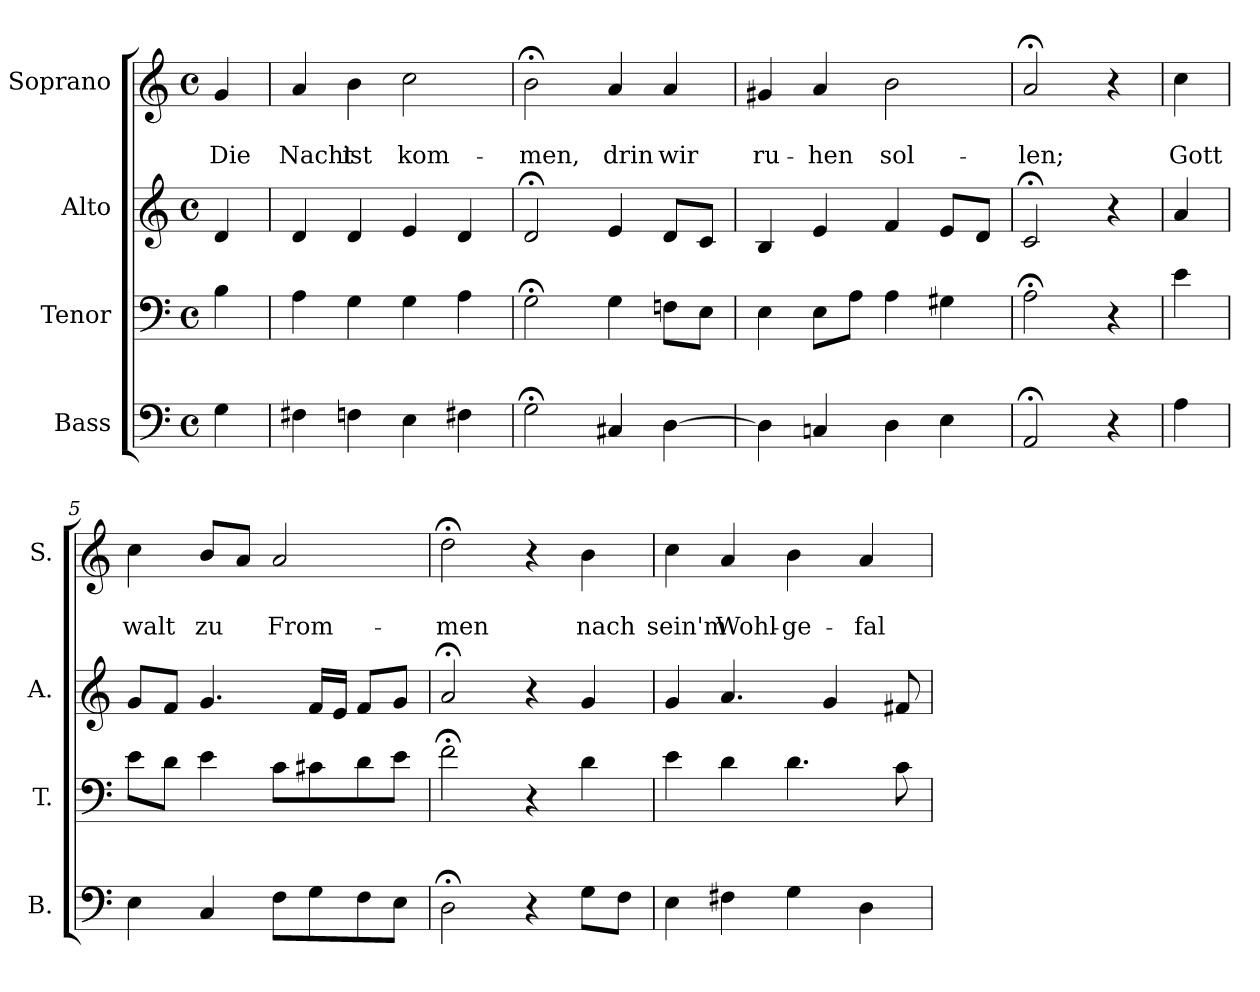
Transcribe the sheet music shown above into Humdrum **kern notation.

**kern	**kern	**kern	**kern	**text	**text
*part4	*part3	*part2	*part1	*part1	*part1
*staff4	*staff3	*staff2	*staff1	*staff1	*staff1
*I"Bass	*I"Tenor	*I"Alto	*I"Soprano	*	*
*I'B.	*I'T.	*I'A.	*I'S.	*	*
*clefF4	*clefF4	*clefG2	*clefG2	*	*
*k[]	*k[]	*k[]	*k[]	*	*
*	*	*	*C:	*	*
*M4/4	*M4/4	*M4/4	*M4/4	*	*
*met(c)	*met(c)	*met(c)	*met(c)	*	*
=	=	=	=	=	=
4G\	4B\	4d/	4g/	.	Die
=1	=1	=1	=1	=1	=1
4F#X\	4A\	4d/	4a/	.	Nacht
4Fn\	4G\	4d/	4b\	.	ist
4E\	4G\	4e/	2cc\	.	kom-
4F#X\	4A\	4d/	.	.	.
=2	=2	=2	=2	=2	=2
2G;<\	2G;<\	2d;</	2b;<\	.	-men,
4C#X/	4G\	4e/	4a/	.	drin
[4D\	8Fn\L	8d/L	4a/	.	wir
.	8E\J	8c/J	.	.	.
=3	=3	=3	=3	=3	=3
4D\]	4E\	4B/	4g#X/	.	ru-
4Cn/	8E\L	4e/	4a/	.	-hen
.	8A\J	.	.	.	.
4D\	4A\	4f/	2b\	.	sol-
4E\	4G#X\	8e/L	.	.	.
.	.	8d/J	.	.	.
=4	=4	=4	=4	=4	=4
2AA;</	2A;<\	2c;</	2a;</	.	-len;
4r	4r	4r	4r	.	.
!!LO:LB:g=z
=4a	=4a	=4a	=4a	=4a	=4a
4A\	4e\	4a/	4cc\	.	Gott
=5	=5	=5	=5	=5	=5
4E\	8e\L	8g/L	4cc\	.	walt
.	8d\J	8f/J	.	.	.
4C/	4e\	4.g/	8b/L	.	zu
.	.	.	8a/J	.	.
8F\L	8c\L	.	2a/	.	From-
8G\	8c#X\	16f/LL	.	.	.
.	.	16e/JJ	.	.	.
8F\	8d\	8f/L	.	.	.
8E\J	8e\J	8g/J	.	.	.
=6	=6	=6	=6	=6	=6
2D;<\	2f;<\	2a;</	2dd;<\	.	-men
4r	4r	4r	4r	.	.
8G\L	4d\	4g/	4b\	.	nach
8F\J	.	.	.	.	.
=7	=7	=7	=7	=7	=7
4E\	4e\	4g/	4cc\	.	sein'm
4F#X\	4d\	4.a/	4a/	.	Wohl-
4G\	4.d\	.	4b\	.	-ge-
.	.	4g/	.	.	.
4D\	.	.	4a/	.	-fal-
.	8c\	8f#X/	.	.	.
=	=	=	=	=	=
*-	*-	*-	*-	*-	*-
